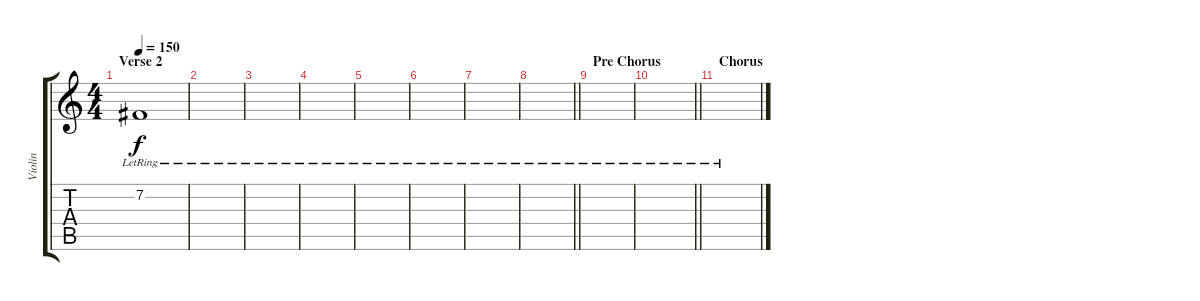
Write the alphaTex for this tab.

\track ("Violin" "Violin") {instrument violin}
\staff {score tabs}
\tuning (E4 B3 G3 D3 A2 D2) {hide}
\ts (4 4)
\section ("" "Verse 2")
\tempo 150
\clef g2
\ks c
7.2{lr}.1{dy f} |
|
|
|
|
|
|
\barLineRight lightlight
|
\section ("" "Pre Chorus")
|
\barLineRight lightlight
|
\section ("" "Chorus")
